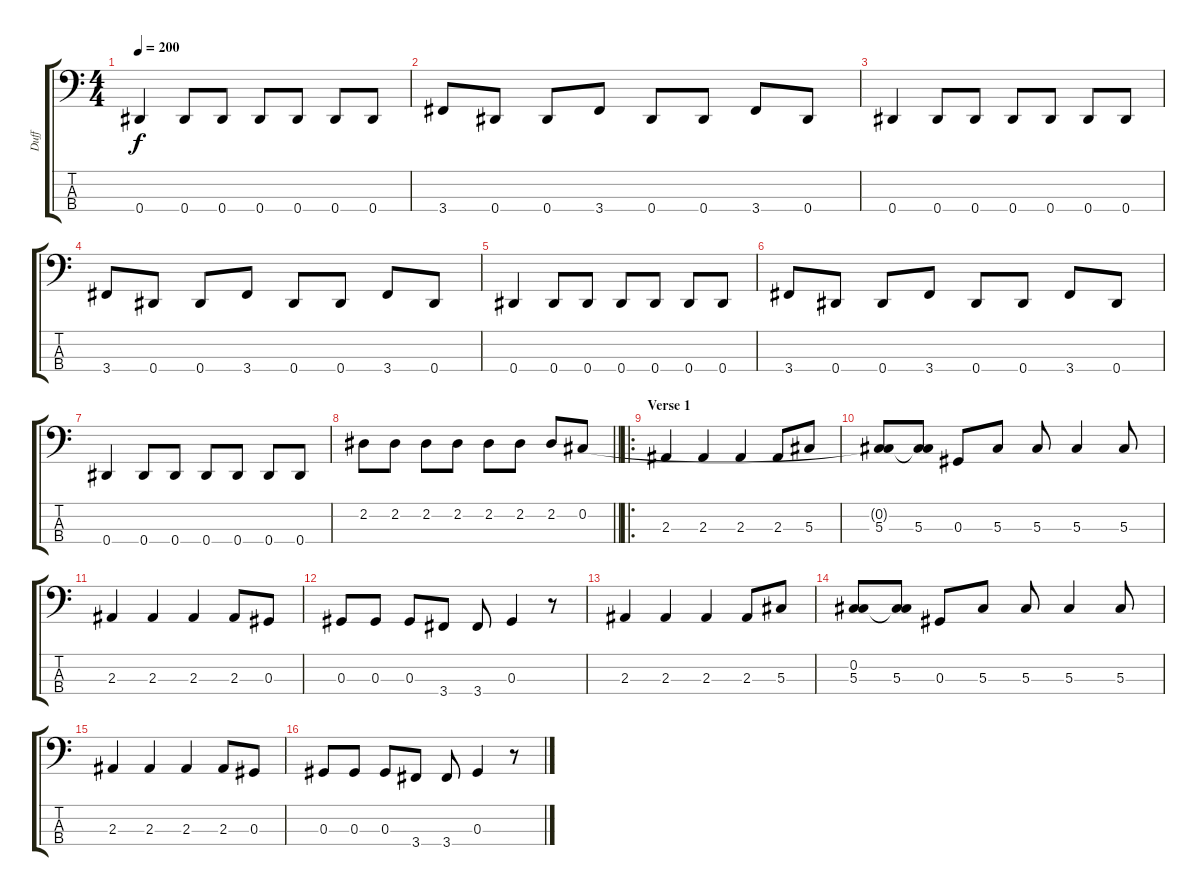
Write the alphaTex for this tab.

\track ("Duff" "Duff") {instrument electricbasspick}
\staff {score tabs}
\tuning (Gb2 Db2 Ab1 Eb1) {hide}
\ts (4 4)
\tempo 200
\clef f4
\ks c
0.4.4{dy f} 0.4.8 0.4.8 0.4.8 0.4.8 0.4.8 0.4.8 |
3.4.8 0.4.8 0.4.8 3.4.8 0.4.8 0.4.8 3.4.8 0.4.8 |
0.4.4 0.4.8 0.4.8 0.4.8 0.4.8 0.4.8 0.4.8 |
3.4.8 0.4.8 0.4.8 3.4.8 0.4.8 0.4.8 3.4.8 0.4.8 |
0.4.4 0.4.8 0.4.8 0.4.8 0.4.8 0.4.8 0.4.8 |
3.4.8 0.4.8 0.4.8 3.4.8 0.4.8 0.4.8 3.4.8 0.4.8 |
0.4.4 0.4.8 0.4.8 0.4.8 0.4.8 0.4.8 0.4.8 |
\barLineRight lightlight
2.2.8 2.2.8 2.2.8 2.2.8 2.2.8 2.2.8 2.2.8 0.2.8 |
\ro
\section ("" "Verse 1")
2.3.4 2.3.4 2.3.4 2.3.8 5.3.8 |
(0.2{t} 5.3).8 (0.2{t} 5.3).8 0.3.8 5.3.8 5.3.8 5.3.4 5.3.8 |
2.3.4 2.3.4 2.3.4 2.3.8 0.3.8 |
0.3.8 0.3.8 0.3.8 3.4.8 3.4.8 0.3.4 r.8 |
2.3.4 2.3.4 2.3.4 2.3.8 5.3.8 |
(0.2 5.3).8 (0.2{t} 5.3).8 0.3.8 5.3.8 5.3.8 5.3.4 5.3.8 |
2.3.4 2.3.4 2.3.4 2.3.8 0.3.8 |
0.3.8 0.3.8 0.3.8 3.4.8 3.4.8 0.3.4 r.8
